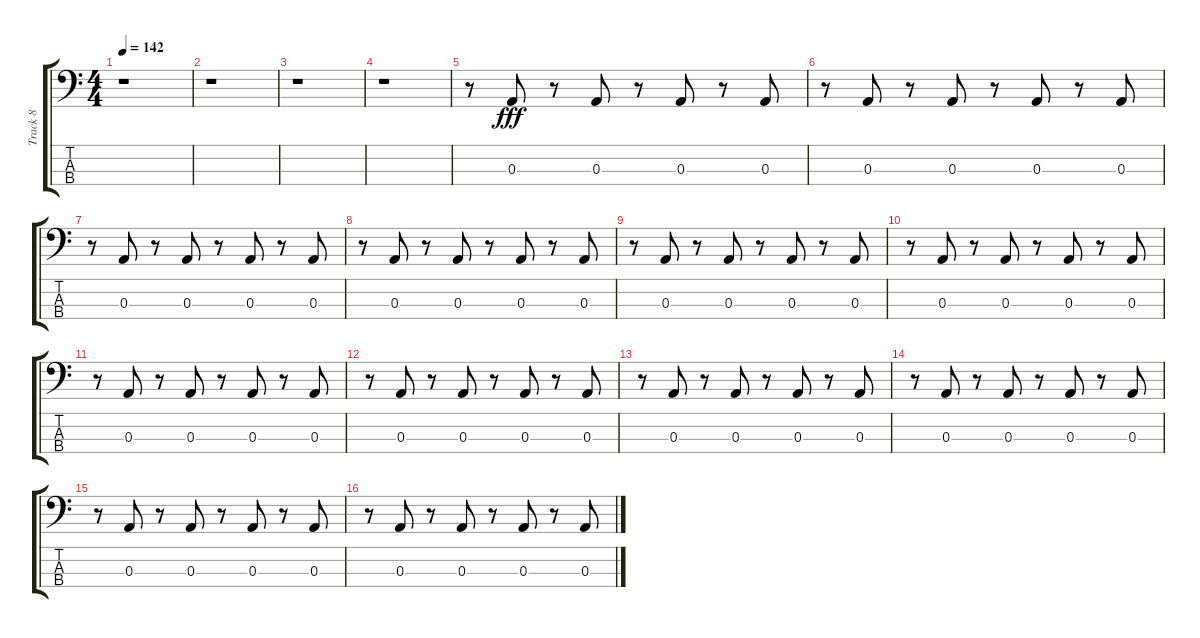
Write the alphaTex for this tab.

\track ("Track 8" "Track 8") {instrument synthbass1}
\staff {score tabs}
\tuning (G2 D2 A1 E1) {hide}
\ts (4 4)
\tempo 142
\clef f4
\ks c
r.1{dy fff} |
r.1 |
r.1 |
r.1 |
r.8 0.3.8 r.8 0.3.8 r.8 0.3.8 r.8 0.3.8 |
r.8 0.3.8 r.8 0.3.8 r.8 0.3.8 r.8 0.3.8 |
r.8 0.3.8 r.8 0.3.8 r.8 0.3.8 r.8 0.3.8 |
r.8 0.3.8 r.8 0.3.8 r.8 0.3.8 r.8 0.3.8 |
r.8 0.3.8 r.8 0.3.8 r.8 0.3.8 r.8 0.3.8 |
r.8 0.3.8 r.8 0.3.8 r.8 0.3.8 r.8 0.3.8 |
r.8 0.3.8 r.8 0.3.8 r.8 0.3.8 r.8 0.3.8 |
r.8 0.3.8 r.8 0.3.8 r.8 0.3.8 r.8 0.3.8 |
r.8 0.3.8 r.8 0.3.8 r.8 0.3.8 r.8 0.3.8 |
r.8 0.3.8 r.8 0.3.8 r.8 0.3.8 r.8 0.3.8 |
r.8 0.3.8 r.8 0.3.8 r.8 0.3.8 r.8 0.3.8 |
r.8 0.3.8 r.8 0.3.8 r.8 0.3.8 r.8 0.3.8
